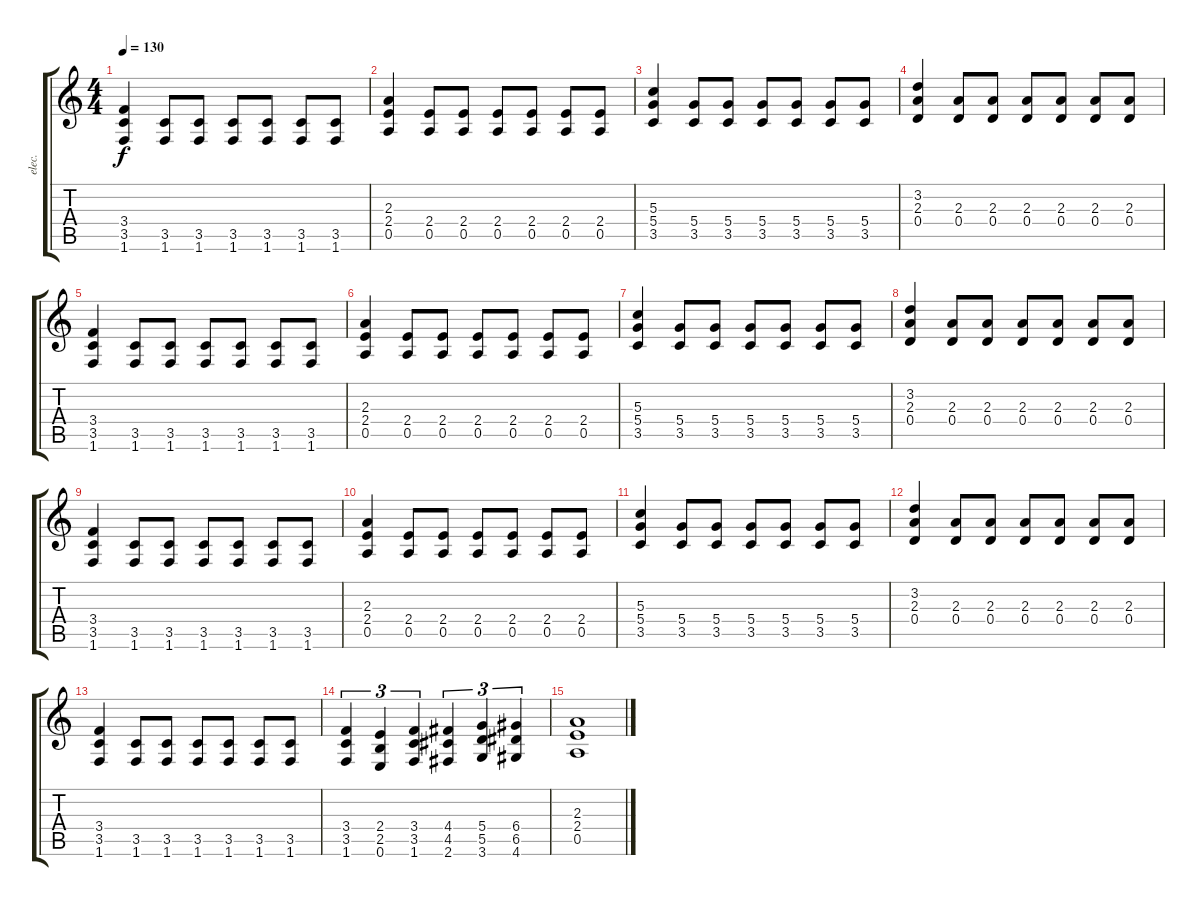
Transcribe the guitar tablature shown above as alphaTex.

\track ("elec." "elec.") {instrument overdrivenguitar}
\staff {score tabs}
\tuning (E4 B3 G3 D3 A2 E2) {hide}
\ts (4 4)
\tempo 130
\clef g2
\ks c
(3.4 3.5 1.6).4{dy f} (3.5 1.6).8 (3.5 1.6).8 (3.5 1.6).8 (3.5 1.6).8 (3.5 1.6).8 (3.5 1.6).8 |
(2.3 2.4 0.5).4 (2.4 0.5).8 (2.4 0.5).8 (2.4 0.5).8 (2.4 0.5).8 (2.4 0.5).8 (2.4 0.5).8 |
(5.3 5.4 3.5).4 (5.4 3.5).8 (5.4 3.5).8 (5.4 3.5).8 (5.4 3.5).8 (5.4 3.5).8 (5.4 3.5).8 |
(3.2 2.3 0.4).4 (2.3 0.4).8 (2.3 0.4).8 (2.3 0.4).8 (2.3 0.4).8 (2.3 0.4).8 (2.3 0.4).8 |
(3.4 3.5 1.6).4 (3.5 1.6).8 (3.5 1.6).8 (3.5 1.6).8 (3.5 1.6).8 (3.5 1.6).8 (3.5 1.6).8 |
(2.3 2.4 0.5).4 (2.4 0.5).8 (2.4 0.5).8 (2.4 0.5).8 (2.4 0.5).8 (2.4 0.5).8 (2.4 0.5).8 |
(5.3 5.4 3.5).4 (5.4 3.5).8 (5.4 3.5).8 (5.4 3.5).8 (5.4 3.5).8 (5.4 3.5).8 (5.4 3.5).8 |
(3.2 2.3 0.4).4 (2.3 0.4).8 (2.3 0.4).8 (2.3 0.4).8 (2.3 0.4).8 (2.3 0.4).8 (2.3 0.4).8 |
(3.4 3.5 1.6).4 (3.5 1.6).8 (3.5 1.6).8 (3.5 1.6).8 (3.5 1.6).8 (3.5 1.6).8 (3.5 1.6).8 |
(2.3 2.4 0.5).4 (2.4 0.5).8 (2.4 0.5).8 (2.4 0.5).8 (2.4 0.5).8 (2.4 0.5).8 (2.4 0.5).8 |
(5.3 5.4 3.5).4 (5.4 3.5).8 (5.4 3.5).8 (5.4 3.5).8 (5.4 3.5).8 (5.4 3.5).8 (5.4 3.5).8 |
(3.2 2.3 0.4).4 (2.3 0.4).8 (2.3 0.4).8 (2.3 0.4).8 (2.3 0.4).8 (2.3 0.4).8 (2.3 0.4).8 |
(3.4 3.5 1.6).4 (3.5 1.6).8 (3.5 1.6).8 (3.5 1.6).8 (3.5 1.6).8 (3.5 1.6).8 (3.5 1.6).8 |
(3.4 3.5 1.6).4{tu (3 2)} (2.4 2.5 0.6).4{tu (3 2)} (3.4 3.5 1.6).4{tu (3 2)} (4.4 4.5 2.6).4{tu (3 2)} (5.4 5.5 3.6).4{tu (3 2)} (6.4 6.5 4.6).4{tu (3 2)} |
(2.3 2.4 0.5).1
